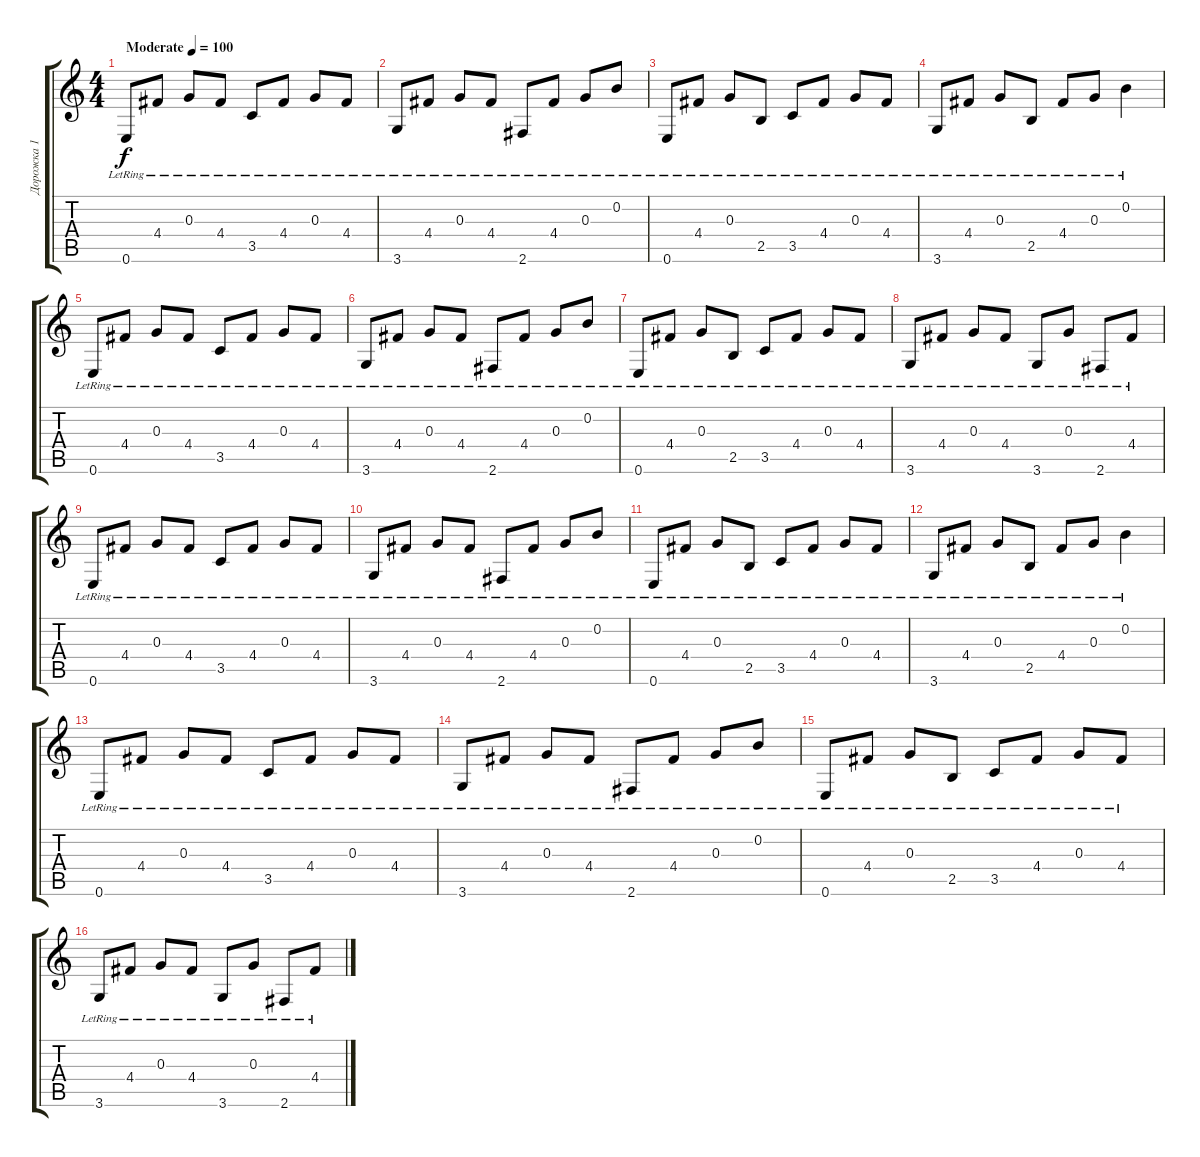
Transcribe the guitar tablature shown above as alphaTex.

\track ("Дорожка 1" "Дорожка 1") {instrument acousticguitarsteel}
\staff {score tabs}
\tuning (E4 B3 G3 D3 A2 E2) {hide}
\ts (4 4)
\tempo (100 "Moderate")
\clef g2
\ks c
0.6{lr}.8{dy f instrument acousticguitarsteel} 4.4{lr}.8 0.3{lr}.8 4.4{lr}.8 3.5{lr}.8 4.4{lr}.8 0.3{lr}.8 4.4{lr}.8 |
3.6{lr}.8 4.4{lr}.8 0.3{lr}.8 4.4{lr}.8 2.6{lr}.8 4.4{lr}.8 0.3{lr}.8 0.2{lr}.8 |
0.6{lr}.8 4.4{lr}.8 0.3{lr}.8 2.5{lr}.8 3.5{lr}.8 4.4{lr}.8 0.3{lr}.8 4.4{lr}.8 |
3.6{lr}.8 4.4{lr}.8 0.3{lr}.8 2.5{lr}.8 4.4{lr}.8 0.3{lr}.8 0.2{lr}.4 |
0.6{lr}.8 4.4{lr}.8 0.3{lr}.8 4.4{lr}.8 3.5{lr}.8 4.4{lr}.8 0.3{lr}.8 4.4{lr}.8 |
3.6{lr}.8 4.4{lr}.8 0.3{lr}.8 4.4{lr}.8 2.6{lr}.8 4.4{lr}.8 0.3{lr}.8 0.2{lr}.8 |
0.6{lr}.8 4.4{lr}.8 0.3{lr}.8 2.5{lr}.8 3.5{lr}.8 4.4{lr}.8 0.3{lr}.8 4.4{lr}.8 |
3.6{lr}.8 4.4{lr}.8 0.3{lr}.8 4.4{lr}.8 3.6{lr}.8 0.3{lr}.8 2.6{lr}.8 4.4{lr}.8 |
0.6{lr}.8 4.4{lr}.8 0.3{lr}.8 4.4{lr}.8 3.5{lr}.8 4.4{lr}.8 0.3{lr}.8 4.4{lr}.8 |
3.6{lr}.8 4.4{lr}.8 0.3{lr}.8 4.4{lr}.8 2.6{lr}.8 4.4{lr}.8 0.3{lr}.8 0.2{lr}.8 |
0.6{lr}.8 4.4{lr}.8 0.3{lr}.8 2.5{lr}.8 3.5{lr}.8 4.4{lr}.8 0.3{lr}.8 4.4{lr}.8 |
3.6{lr}.8 4.4{lr}.8 0.3{lr}.8 2.5{lr}.8 4.4{lr}.8 0.3{lr}.8 0.2{lr}.4 |
0.6{lr}.8 4.4{lr}.8 0.3{lr}.8 4.4{lr}.8 3.5{lr}.8 4.4{lr}.8 0.3{lr}.8 4.4{lr}.8 |
3.6{lr}.8 4.4{lr}.8 0.3{lr}.8 4.4{lr}.8 2.6{lr}.8 4.4{lr}.8 0.3{lr}.8 0.2{lr}.8 |
0.6{lr}.8 4.4{lr}.8 0.3{lr}.8 2.5{lr}.8 3.5{lr}.8 4.4{lr}.8 0.3{lr}.8 4.4{lr}.8 |
3.6{lr}.8 4.4{lr}.8 0.3{lr}.8 4.4{lr}.8 3.6{lr}.8 0.3{lr}.8 2.6{lr}.8 4.4{lr}.8
